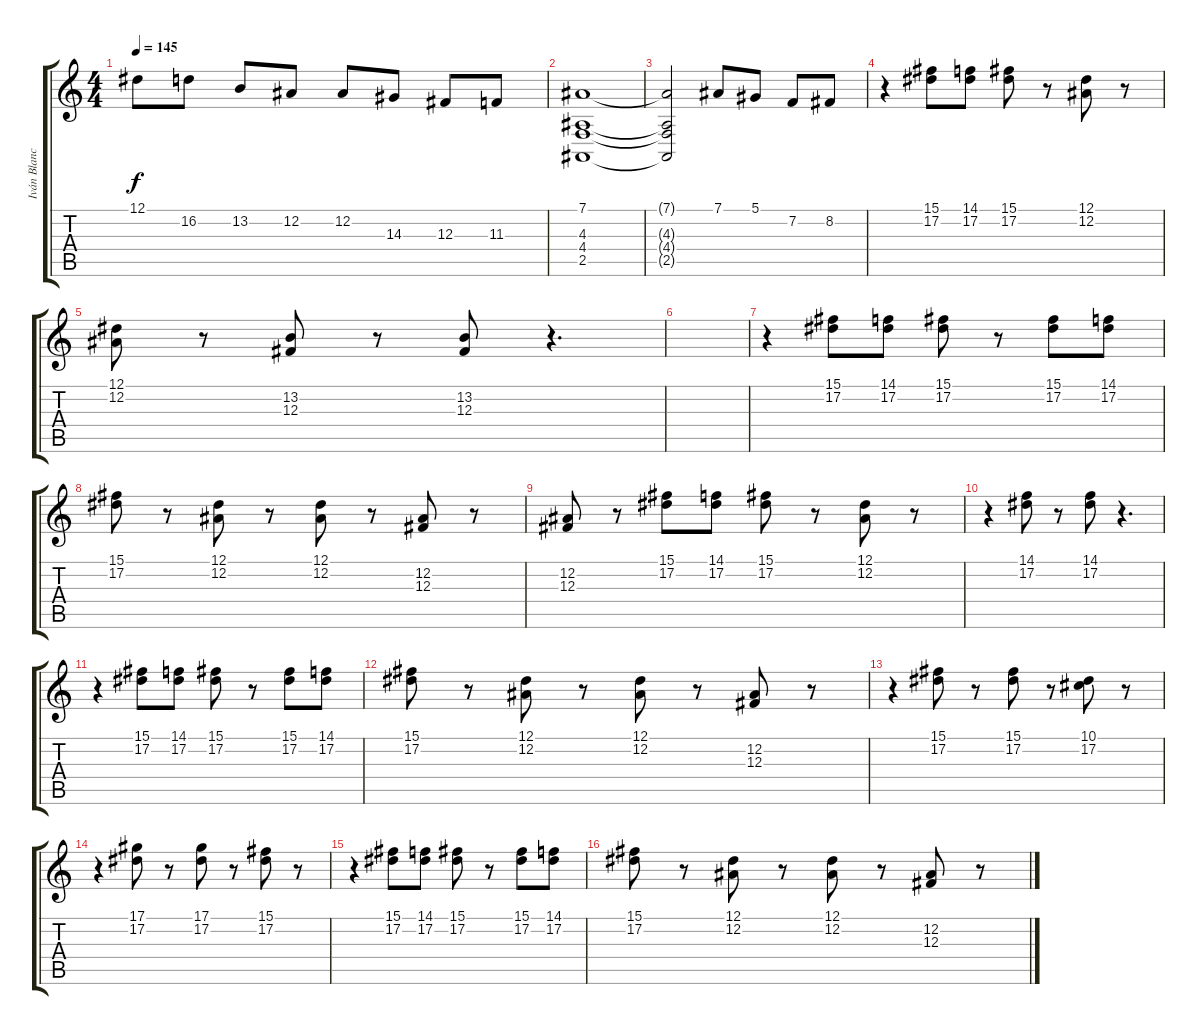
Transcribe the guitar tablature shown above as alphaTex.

\track ("Iván Blanco (I)" "Iván Blanc") {instrument stringensemble1}
\staff {score tabs}
\tuning (Eb4 Bb3 Gb3 Db3 Ab2 Eb2) {hide}
\ts (4 4)
\tempo 145
\clef g2
\ks c
12.1.8{dy f} 16.2.8 13.2.8 12.2.8 12.2.8 14.3.8 12.3.8 11.3.8 |
(7.1 4.3 4.4 2.5).1 |
(7.1{t} 4.3{t} 4.4{t} 2.5{t}).2 7.1.8 5.1.8 7.2.8 8.2.8 |
r.4{instrument pizzicatostrings} (15.1 17.2).8 (14.1 17.2).8 (15.1 17.2).8 r.8 (12.1 12.2).8 r.8 |
(12.1 12.2).8 r.8 (13.2 12.3).8 r.8 (13.2 12.3).8 r.4{d} |
|
r.4 (15.1 17.2).8 (14.1 17.2).8 (15.1 17.2).8 r.8 (15.1 17.2).8 (14.1 17.2).8 |
(15.1 17.2).8 r.8 (12.1 12.2).8 r.8 (12.1 12.2).8 r.8 (12.2 12.3).8 r.8 |
(12.2 12.3).8 r.8 (15.1 17.2).8 (14.1 17.2).8 (15.1 17.2).8 r.8 (12.1 12.2).8 r.8 |
r.4 (14.1 17.2).8 r.8 (14.1 17.2).8 r.4{d} |
r.4 (15.1 17.2).8 (14.1 17.2).8 (15.1 17.2).8 r.8 (15.1 17.2).8 (14.1 17.2).8 |
(15.1 17.2).8 r.8 (12.1 12.2).8 r.8 (12.1 12.2).8 r.8 (12.2 12.3).8 r.8 |
r.4 (15.1 17.2).8 r.8 (15.1 17.2).8 r.8 (10.1 17.2).8 r.8 |
r.4 (17.1 17.2).8 r.8 (17.1 17.2).8 r.8 (15.1 17.2).8 r.8 |
r.4 (15.1 17.2).8 (14.1 17.2).8 (15.1 17.2).8 r.8 (15.1 17.2).8 (14.1 17.2).8 |
(15.1 17.2).8 r.8 (12.1 12.2).8 r.8 (12.1 12.2).8 r.8 (12.2 12.3).8 r.8
